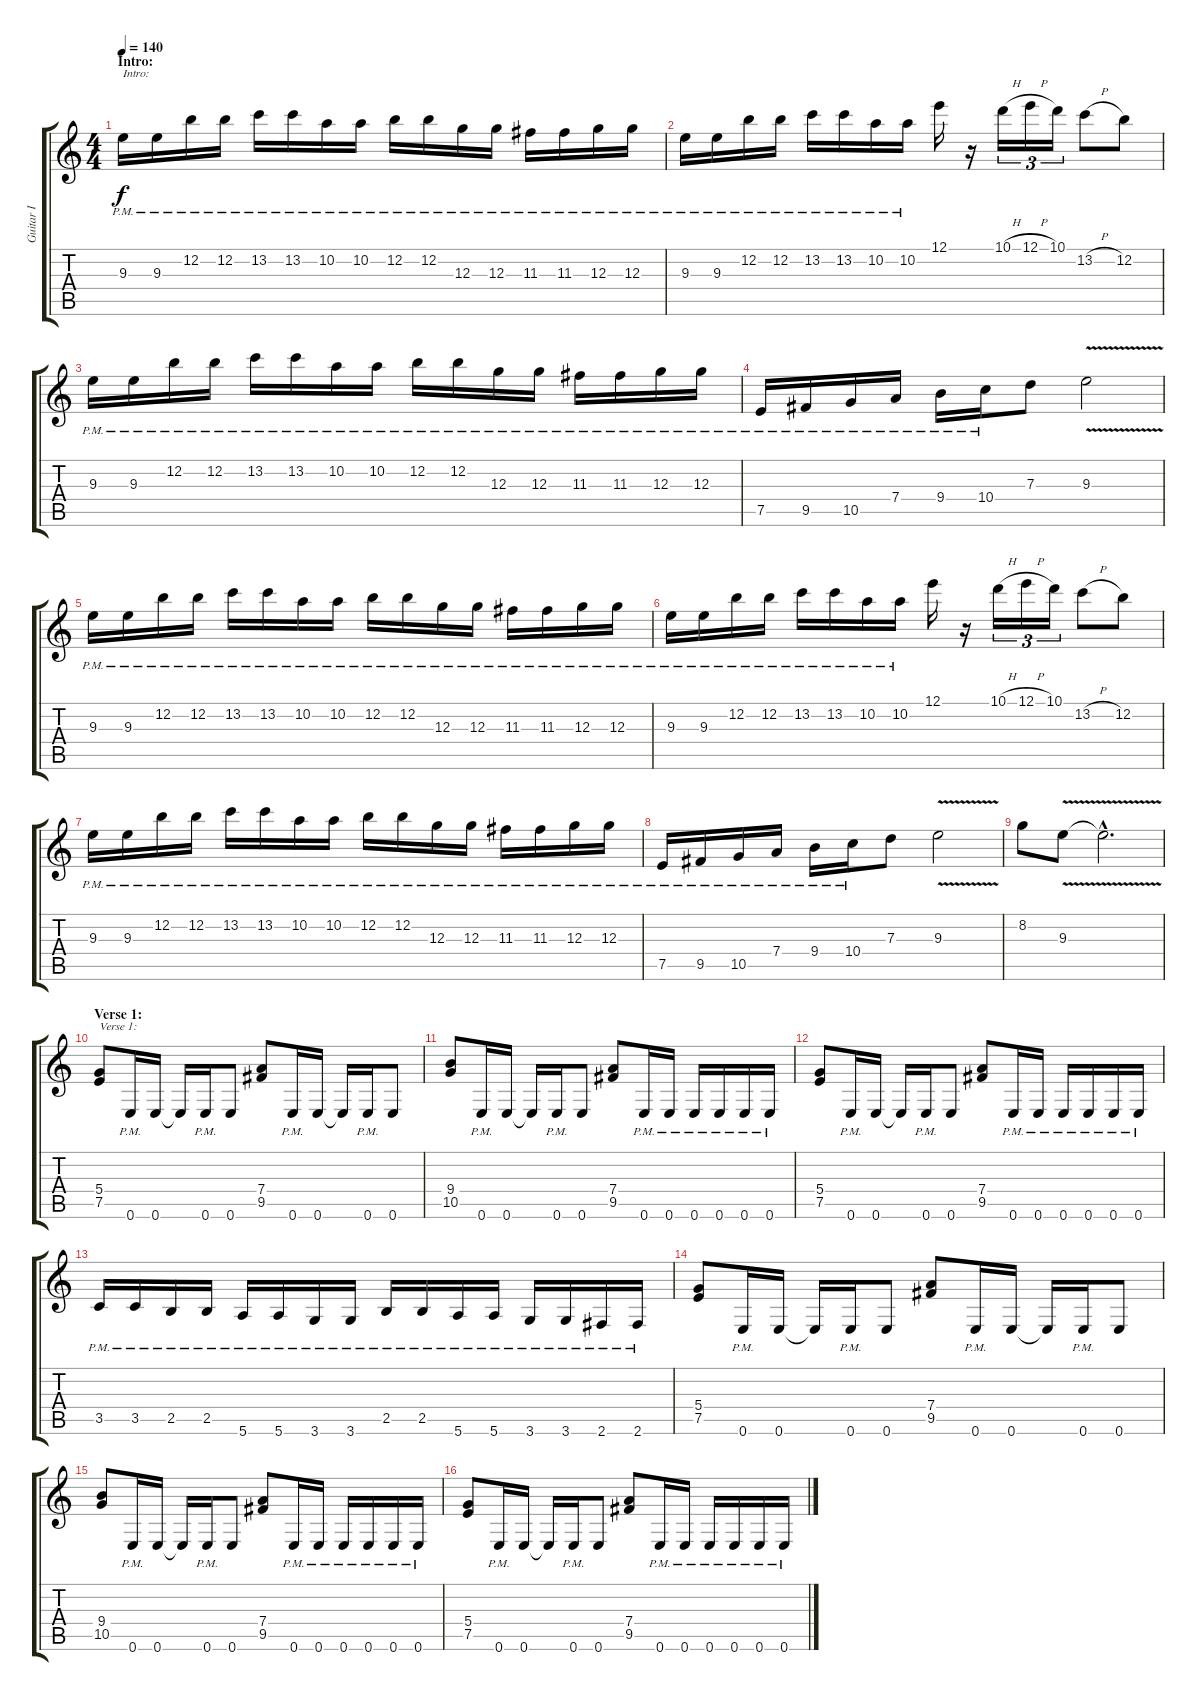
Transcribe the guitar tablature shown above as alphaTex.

\track ("Guitar I" "Guitar I") {instrument distortionguitar}
\staff {score tabs}
\tuning (E4 B3 G3 D3 A2 E2) {hide}
\ts (4 4)
\section ("" "Intro:")
\tempo 140
\clef g2
\ks c
9.3{pm}.16{txt "Intro:" dy f instrument distortionguitar} 9.3{pm}.16 12.2{pm}.16 12.2{pm}.16 13.2{pm}.16 13.2{pm}.16 10.2{pm}.16 10.2{pm}.16 12.2{pm}.16 12.2{pm}.16 12.3{pm}.16 12.3{pm}.16 11.3{pm}.16 11.3{pm}.16 12.3{pm}.16 12.3{pm}.16 |
9.3{pm}.16 9.3{pm}.16 12.2{pm}.16 12.2{pm}.16 13.2{pm}.16 13.2{pm}.16 10.2{pm}.16 10.2{pm}.16 12.1.16 r.16 10.1{h}.16{tu (3 2)} 12.1{h}.16{tu (3 2)} 10.1.16{tu (3 2)} 13.2{h}.8 12.2.8 |
9.3{pm}.16 9.3{pm}.16 12.2{pm}.16 12.2{pm}.16 13.2{pm}.16 13.2{pm}.16 10.2{pm}.16 10.2{pm}.16 12.2{pm}.16 12.2{pm}.16 12.3{pm}.16 12.3{pm}.16 11.3{pm}.16 11.3{pm}.16 12.3{pm}.16 12.3{pm}.16 |
7.5{pm}.16 9.5{pm}.16 10.5{pm}.16 7.4{pm}.16 9.4{pm}.16 10.4{pm}.16 7.3.8 9.3{v}.2 |
9.3{pm}.16 9.3{pm}.16 12.2{pm}.16 12.2{pm}.16 13.2{pm}.16 13.2{pm}.16 10.2{pm}.16 10.2{pm}.16 12.2{pm}.16 12.2{pm}.16 12.3{pm}.16 12.3{pm}.16 11.3{pm}.16 11.3{pm}.16 12.3{pm}.16 12.3{pm}.16 |
9.3{pm}.16 9.3{pm}.16 12.2{pm}.16 12.2{pm}.16 13.2{pm}.16 13.2{pm}.16 10.2{pm}.16 10.2{pm}.16 12.1.16 r.16 10.1{h}.16{tu (3 2)} 12.1{h}.16{tu (3 2)} 10.1.16{tu (3 2)} 13.2{h}.8 12.2.8 |
9.3{pm}.16 9.3{pm}.16 12.2{pm}.16 12.2{pm}.16 13.2{pm}.16 13.2{pm}.16 10.2{pm}.16 10.2{pm}.16 12.2{pm}.16 12.2{pm}.16 12.3{pm}.16 12.3{pm}.16 11.3{pm}.16 11.3{pm}.16 12.3{pm}.16 12.3{pm}.16 |
7.5{pm}.16 9.5{pm}.16 10.5{pm}.16 7.4{pm}.16 9.4{pm}.16 10.4{pm}.16 7.3.8 9.3{v}.2 |
8.2.8 9.3{v}.8 9.3{hac t}.2{d} |
\section ("" "Verse 1:")
(5.4 7.5).8{txt "Verse 1:"} 0.6{pm}.16 0.6.16 0.6{t}.16 0.6{pm}.16 0.6.8 (7.4 9.5).8 0.6{pm}.16 0.6.16 0.6{t}.16 0.6{pm}.16 0.6.8 |
(9.4 10.5).8 0.6{pm}.16 0.6.16 0.6{t}.16 0.6{pm}.16 0.6.8 (7.4 9.5).8 0.6{pm}.16 0.6{pm}.16 0.6{pm}.16 0.6{pm}.16 0.6{pm}.16 0.6{pm}.16 |
(5.4 7.5).8 0.6{pm}.16 0.6.16 0.6{t}.16 0.6{pm}.16 0.6.8 (7.4 9.5).8 0.6{pm}.16 0.6{pm}.16 0.6{pm}.16 0.6{pm}.16 0.6{pm}.16 0.6{pm}.16 |
3.5{pm}.16 3.5{pm}.16 2.5{pm}.16 2.5{pm}.16 5.6{pm}.16 5.6{pm}.16 3.6{pm}.16 3.6{pm}.16 2.5{pm}.16 2.5{pm}.16 5.6{pm}.16 5.6{pm}.16 3.6{pm}.16 3.6{pm}.16 2.6{pm}.16 2.6{pm}.16 |
(5.4 7.5).8 0.6{pm}.16 0.6.16 0.6{t}.16 0.6{pm}.16 0.6.8 (7.4 9.5).8 0.6{pm}.16 0.6.16 0.6{t}.16 0.6{pm}.16 0.6.8 |
(9.4 10.5).8 0.6{pm}.16 0.6.16 0.6{t}.16 0.6{pm}.16 0.6.8 (7.4 9.5).8 0.6{pm}.16 0.6{pm}.16 0.6{pm}.16 0.6{pm}.16 0.6{pm}.16 0.6{pm}.16 |
(5.4 7.5).8 0.6{pm}.16 0.6.16 0.6{t}.16 0.6{pm}.16 0.6.8 (7.4 9.5).8 0.6{pm}.16 0.6{pm}.16 0.6{pm}.16 0.6{pm}.16 0.6{pm}.16 0.6{pm}.16
